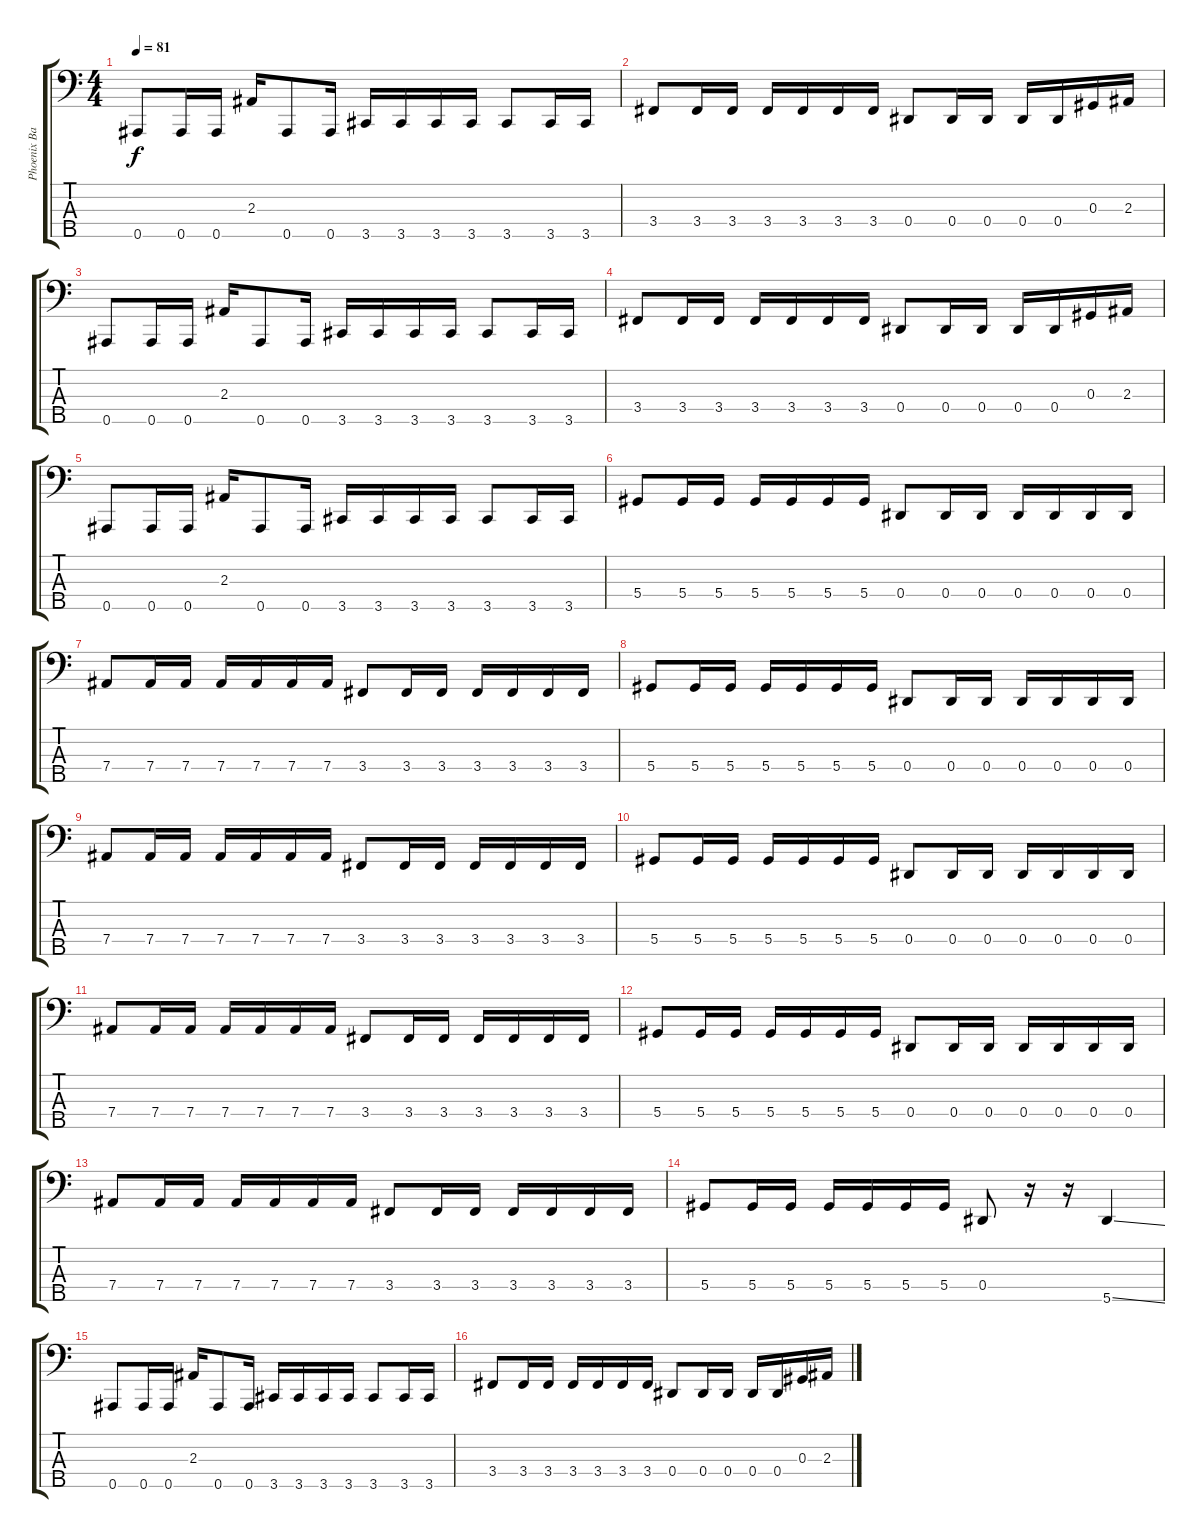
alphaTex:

\track ("Phoenix Bass2" "Phoenix Ba") {instrument electricbasspick}
\staff {score tabs}
\tuning (Gb2 Db2 Ab1 Eb1 Bb0) {hide}
\ts (4 4)
\tempo 81
\clef f4
\ks c
0.5.8{dy f volume 16 instrument electricbassfinger} 0.5.16 0.5.16 2.3.16 0.5.8 0.5.16 3.5.16 3.5.16 3.5.16 3.5.16 3.5.8 3.5.16 3.5.16 |
3.4.8 3.4.16 3.4.16 3.4.16 3.4.16 3.4.16 3.4.16 0.4.8 0.4.16 0.4.16 0.4.16 0.4.16 0.3.16 2.3.16 |
0.5.8{volume 16 instrument electricbassfinger} 0.5.16 0.5.16 2.3.16 0.5.8 0.5.16 3.5.16 3.5.16 3.5.16 3.5.16 3.5.8 3.5.16 3.5.16 |
3.4.8 3.4.16 3.4.16 3.4.16 3.4.16 3.4.16 3.4.16 0.4.8 0.4.16 0.4.16 0.4.16 0.4.16 0.3.16 2.3.16 |
0.5.8{volume 16 instrument electricbassfinger} 0.5.16 0.5.16 2.3.16 0.5.8 0.5.16 3.5.16 3.5.16 3.5.16 3.5.16 3.5.8 3.5.16 3.5.16 |
5.4.8 5.4.16 5.4.16 5.4.16 5.4.16 5.4.16 5.4.16 0.4.8 0.4.16 0.4.16 0.4.16 0.4.16 0.4.16 0.4.16 |
7.4.8{volume 12 instrument electricbasspick} 7.4.16 7.4.16 7.4.16 7.4.16 7.4.16 7.4.16 3.4.8 3.4.16 3.4.16 3.4.16 3.4.16 3.4.16 3.4.16 |
5.4.8{volume 12 instrument electricbasspick} 5.4.16 5.4.16 5.4.16 5.4.16 5.4.16 5.4.16 0.4.8 0.4.16 0.4.16 0.4.16 0.4.16 0.4.16 0.4.16 |
7.4.8{volume 12 instrument electricbasspick} 7.4.16 7.4.16 7.4.16 7.4.16 7.4.16 7.4.16 3.4.8 3.4.16 3.4.16 3.4.16 3.4.16 3.4.16 3.4.16 |
5.4.8{volume 12 instrument electricbasspick} 5.4.16 5.4.16 5.4.16 5.4.16 5.4.16 5.4.16 0.4.8 0.4.16 0.4.16 0.4.16 0.4.16 0.4.16 0.4.16 |
7.4.8{volume 12 instrument electricbasspick} 7.4.16 7.4.16 7.4.16 7.4.16 7.4.16 7.4.16 3.4.8 3.4.16 3.4.16 3.4.16 3.4.16 3.4.16 3.4.16 |
5.4.8{volume 12 instrument electricbasspick} 5.4.16 5.4.16 5.4.16 5.4.16 5.4.16 5.4.16 0.4.8 0.4.16 0.4.16 0.4.16 0.4.16 0.4.16 0.4.16 |
7.4.8{volume 12 instrument electricbasspick} 7.4.16 7.4.16 7.4.16 7.4.16 7.4.16 7.4.16 3.4.8 3.4.16 3.4.16 3.4.16 3.4.16 3.4.16 3.4.16 |
5.4.8{volume 12 instrument electricbasspick} 5.4.16 5.4.16 5.4.16 5.4.16 5.4.16 5.4.16 0.4.8 r.16 r.16 5.5{ss}.4 |
0.5.8{volume 16 instrument electricbassfinger} 0.5.16 0.5.16 2.3.16 0.5.8 0.5.16 3.5.16 3.5.16 3.5.16 3.5.16 3.5.8 3.5.16 3.5.16 |
3.4.8 3.4.16 3.4.16 3.4.16 3.4.16 3.4.16 3.4.16 0.4.8 0.4.16 0.4.16 0.4.16 0.4.16 0.3.16 2.3.16
